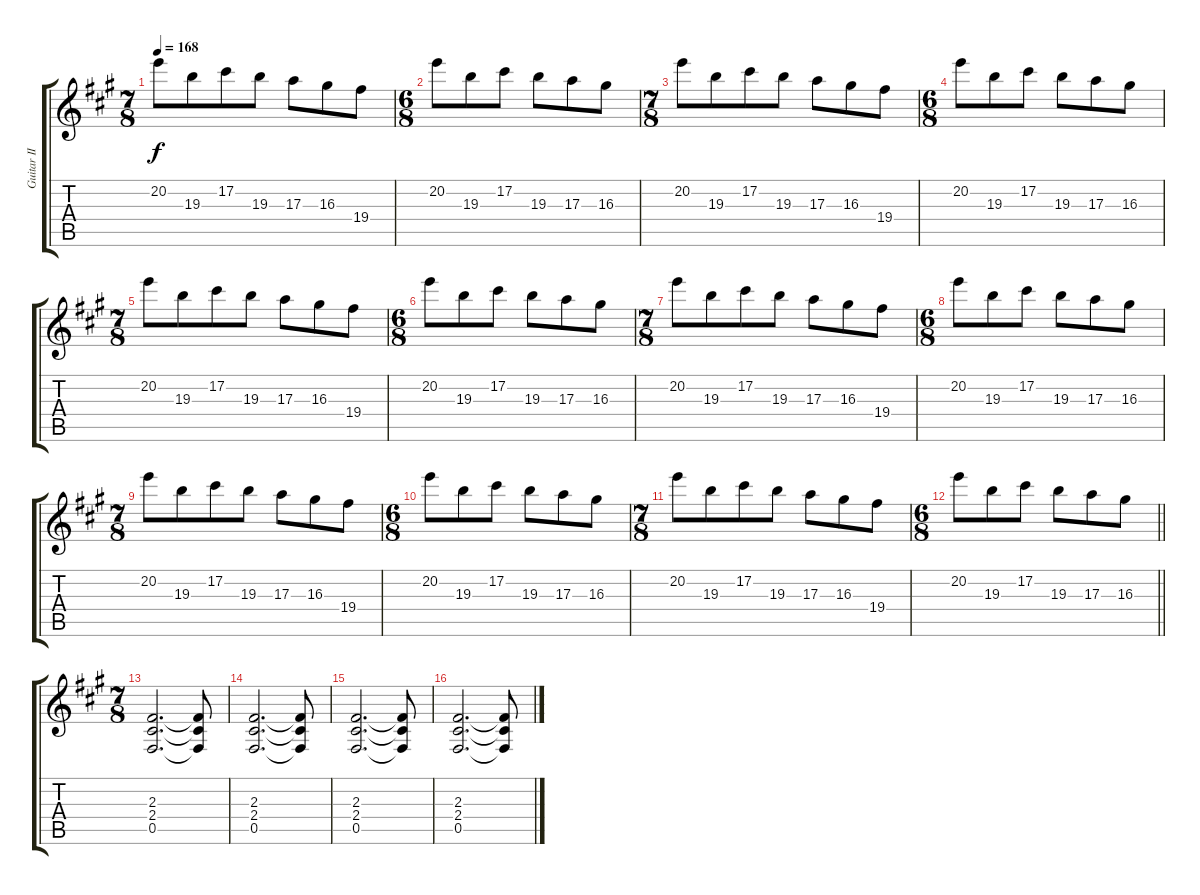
\track ("Guitar II (Right)" "Guitar II ") {instrument distortionguitar}
\staff {score tabs}
\tuning (Db4 Ab3 E3 B2 Gb2 B1) {hide}
\ts (7 8)
\tempo 168
\clef g2
\ks f#minor
20.2.8{dy f} 19.3.8 17.2.8 19.3.8 17.3.8 16.3.8 19.4.8 |
\ts (6 8)
20.2.8 19.3.8 17.2.8 19.3.8 17.3.8 16.3.8 |
\ts (7 8)
20.2.8 19.3.8 17.2.8 19.3.8 17.3.8 16.3.8 19.4.8 |
\ts (6 8)
20.2.8 19.3.8 17.2.8 19.3.8 17.3.8 16.3.8 |
\ts (7 8)
20.2.8 19.3.8 17.2.8 19.3.8 17.3.8 16.3.8 19.4.8 |
\ts (6 8)
20.2.8 19.3.8 17.2.8 19.3.8 17.3.8 16.3.8 |
\ts (7 8)
20.2.8 19.3.8 17.2.8 19.3.8 17.3.8 16.3.8 19.4.8 |
\ts (6 8)
20.2.8 19.3.8 17.2.8 19.3.8 17.3.8 16.3.8 |
\ts (7 8)
20.2.8 19.3.8 17.2.8 19.3.8 17.3.8 16.3.8 19.4.8 |
\ts (6 8)
20.2.8 19.3.8 17.2.8 19.3.8 17.3.8 16.3.8 |
\ts (7 8)
20.2.8 19.3.8 17.2.8 19.3.8 17.3.8 16.3.8 19.4.8 |
\ts (6 8)
\barLineRight lightlight
20.2.8 19.3.8 17.2.8 19.3.8 17.3.8 16.3.8 |
\ts (7 8)
\section ("" "")
(2.3 2.4 0.5).2{d} (2.3{t} 2.4{t} 0.5{t}).8 |
(2.3 2.4 0.5).2{d} (2.3{t} 2.4{t} 0.5{t}).8 |
(2.3 2.4 0.5).2{d} (2.3{t} 2.4{t} 0.5{t}).8 |
(2.3 2.4 0.5).2{d} (2.3{t} 2.4{t} 0.5{t}).8
